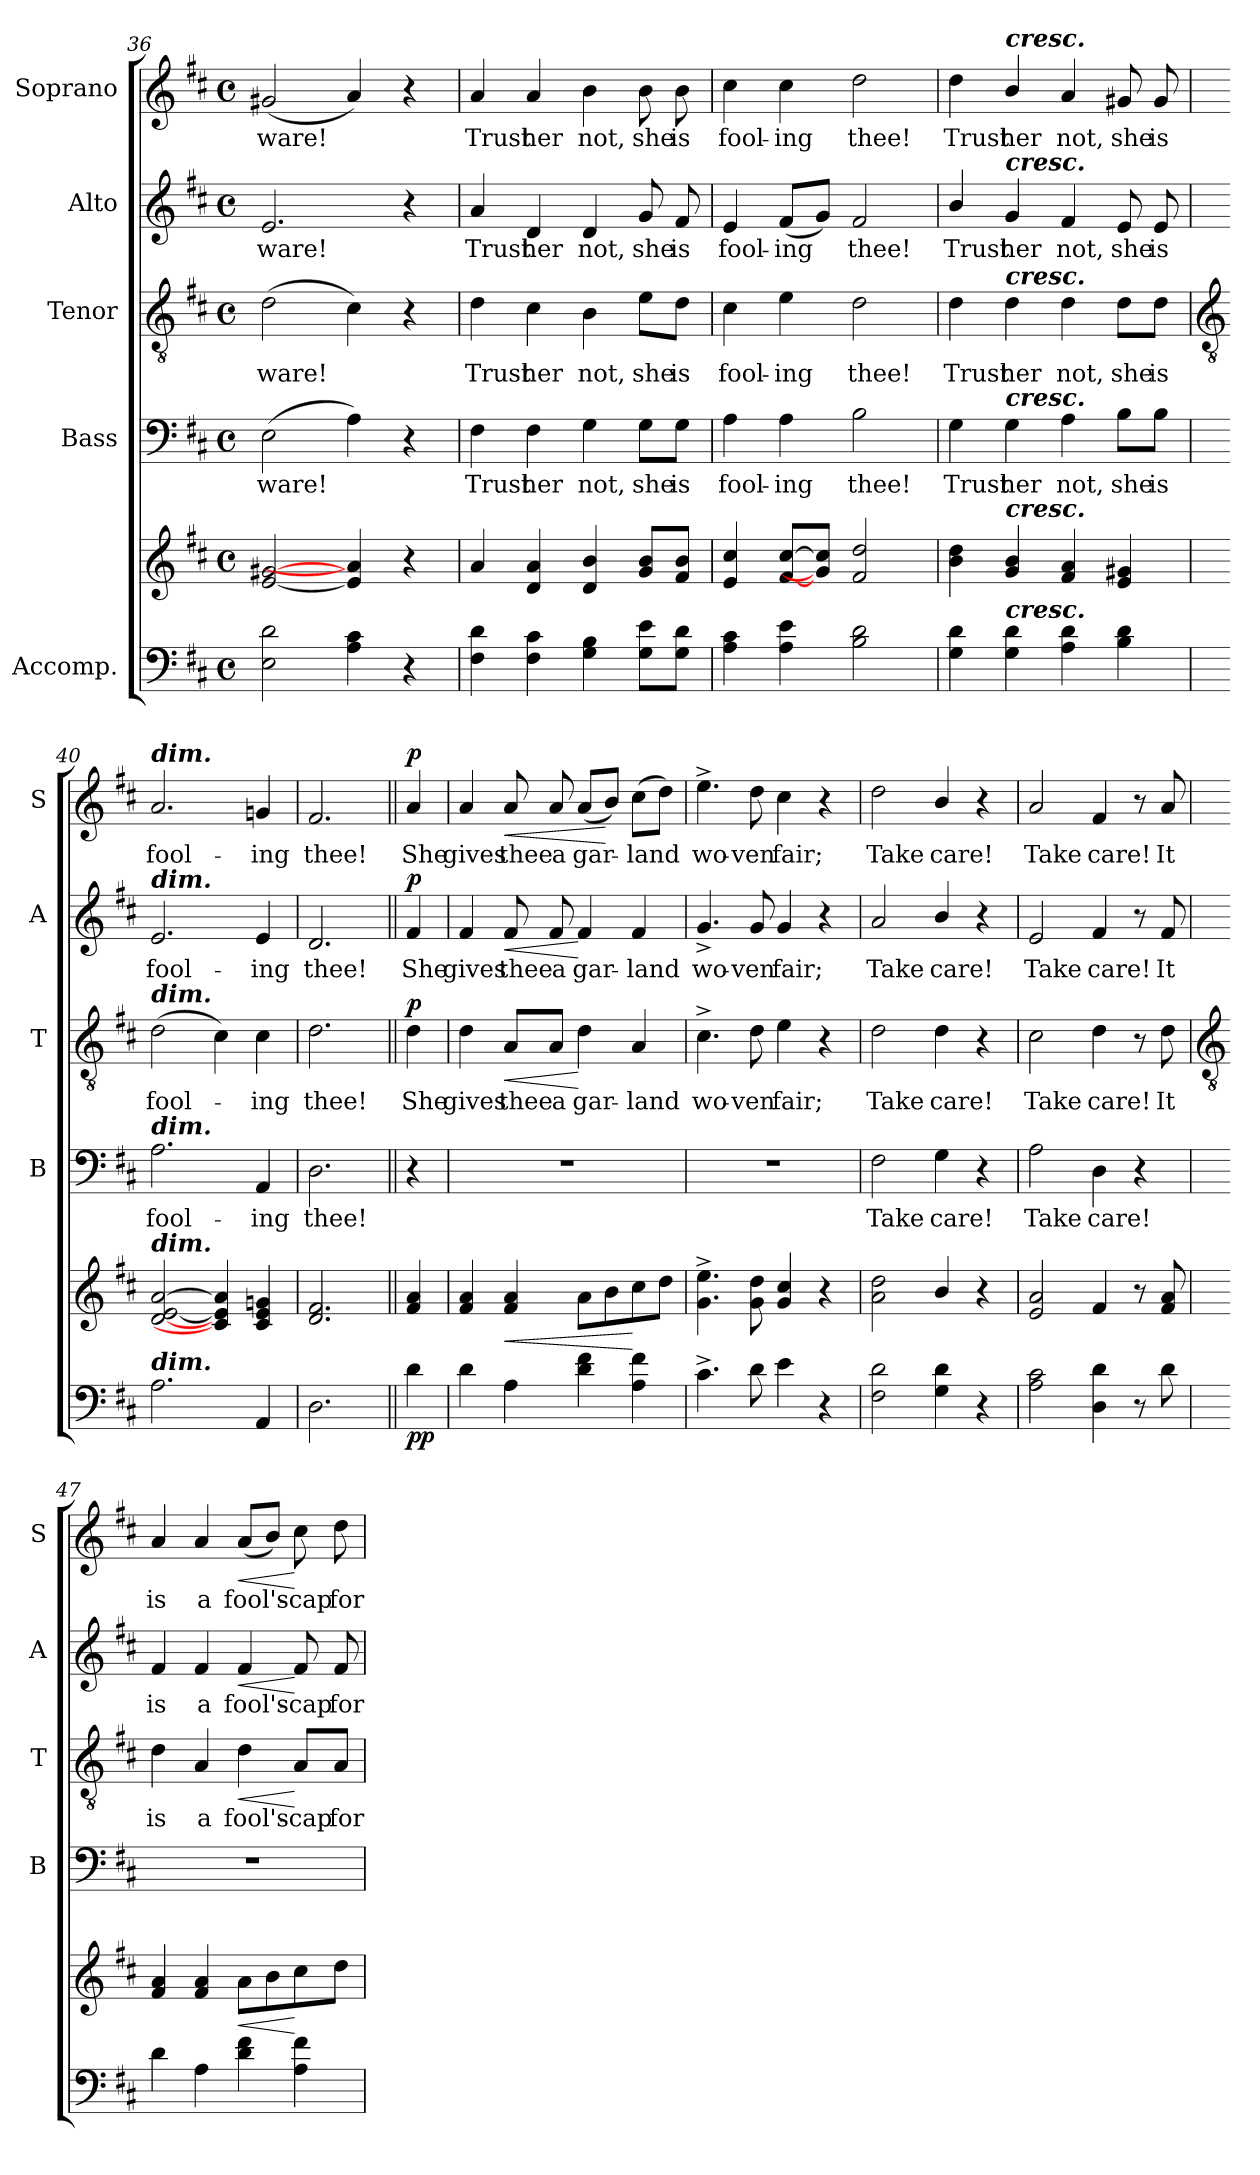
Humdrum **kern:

**kern	**kern	**dynam	**kern	**text	**kern	**text	**dynam	**kern	**text	**dynam	**kern	**text	**dynam
*part5	*part5	*part5	*part4	*part4	*part3	*part3	*part3	*part2	*part2	*part2	*part1	*part1	*part1
*staff6	*staff5	*staff5/6	*staff4	*staff4	*staff3	*staff3	*staff3	*staff2	*staff2	*staff2	*staff1	*staff1	*staff1
*I"Accomp.	*	*	*I"Bass	*	*I"Tenor	*	*	*I"Alto	*	*	*I"Soprano	*	*
*	*	*	*I'B	*	*I'T	*	*	*I'A	*	*	*I'S	*	*
*clefF4	*clefG2	*	*clefF4	*	*clefGv2	*	*	*clefG2	*	*	*clefG2	*	*
*k[f#c#]	*k[f#c#]	*	*k[f#c#]	*	*k[f#c#]	*	*	*k[f#c#]	*	*	*k[f#c#]	*	*
*D:	*D:	*	*D:	*	*D:	*	*	*D:	*	*	*D:	*	*
*M4/4	*M4/4	*	*M4/4	*	*M4/4	*	*	*M4/4	*	*	*M4/4	*	*
*met(c)	*met(c)	*	*met(c)	*	*met(c)	*	*	*met(c)	*	*	*met(c)	*	*
=36	=36	=36	=36	=36	=36	=36	=36	=36	=36	=36	=36	=36	=36
!	!	!	!	!LO:LY:b	!	!LO:LY:b	!	!	!LO:LY:b	!	!	!LO:LY:b	!
2E 2d	[2e [2g#X	.	(>2E	-ware!	(>2d	-ware!	.	2.e	-ware!	.	(<2g#X	-ware!	.
4A 4c#	4e] 4a]	.	4A)	.	4c#)	.	.	.	.	.	4a)	.	.
4r	4r	.	4r	.	4r	.	.	4r	.	.	4r	.	.
=37	=37	=37	=37	=37	=37	=37	=37	=37	=37	=37	=37	=37	=37
!	!	!	!	!LO:LY:b	!	!LO:LY:b	!	!	!LO:LY:b	!	!	!LO:LY:b	!
4F# 4d	4a	.	4F#	Trust	4d	Trust	.	4a	Trust	.	4a	Trust	.
!	!	!	!	!LO:LY:b	!	!LO:LY:b	!	!	!LO:LY:b	!	!	!LO:LY:b	!
4F# 4c#	4d 4a	.	4F#	her	4c#	her	.	4d	her	.	4a	her	.
!	!	!	!	!LO:LY:b	!	!LO:LY:b	!	!	!LO:LY:b	!	!	!LO:LY:b	!
4G 4B	4d 4b	.	4G	not,	4B	not,	.	4d	not,	.	4b	not,	.
!	!	!	!	!LO:LY:b	!	!LO:LY:b	!	!	!LO:LY:b	!	!	!LO:LY:b	!
8G 8eL	8g 8bL	.	8G\L	she	8e\L	she	.	8g	she	.	8b	she	.
!	!	!	!	!LO:LY:b	!	!LO:LY:b	!	!	!LO:LY:b	!	!	!LO:LY:b	!
8G 8dJ	8f# 8bJ	.	8G\J	is	8d\J	is	.	8f#	is	.	8b	is	.
=38	=38	=38	=38	=38	=38	=38	=38	=38	=38	=38	=38	=38	=38
!	!	!	!	!LO:LY:b	!	!LO:LY:b	!	!	!LO:LY:b	!	!	!LO:LY:b	!
4A 4c#	4e 4cc#	.	4A	fool-	4c#	fool-	.	4e	fool-	.	4cc#	fool-	.
!	!	!	!	!LO:LY:b	!	!LO:LY:b	!	!	!LO:LY:b	!	!	!LO:LY:b	!
4A 4e	[8f# [8cc#L	.	4A	-ing	4e	-ing	.	(<8f#L	-ing	.	4cc#	-ing	.
.	8g] 8cc#]J	.	.	.	.	.	.	8gJ)	.	.	.	.	.
!	!	!	!	!LO:LY:b	!	!LO:LY:b	!	!	!LO:LY:b	!	!	!LO:LY:b	!
2B 2d	2f# 2dd	.	2B	thee!	2d	thee!	.	2f#	thee!	.	2dd	thee!	.
=39	=39	=39	=39	=39	=39	=39	=39	=39	=39	=39	=39	=39	=39
!	!	!	!	!LO:LY:b	!	!LO:LY:b	!	!	!LO:LY:b	!	!	!LO:LY:b	!
4G 4d	4b 4dd	.	4G	Trust	4d	Trust	.	4b/	Trust	.	4dd	Trust	.
!	!	!	!	!	!	!	!	!	!	!	!LO:TX:a:Bi:t=cresc.	!	!
!	!	!	!	!	!	!	!	!LO:TX:a:Bi:t=cresc.	!	!	!	!	!
!	!	!	!	!	!LO:TX:a:Bi:t=cresc.	!	!	!	!	!	!	!	!
!	!	!	!LO:TX:a:Bi:t=cresc.	!	!	!	!	!	!	!	!	!	!
!	!LO:TX:a:Bi:t=cresc.	!	!	!	!	!	!	!	!	!	!	!	!
!LO:TX:a:Bi:t=cresc.	!	!	!	!	!	!	!	!	!	!	!	!	!
!	!	!	!	!LO:LY:b	!	!LO:LY:b	!	!	!LO:LY:b	!	!	!LO:LY:b	!
4G 4d	4g/ 4b/	.	4G	her	4d	her	.	4g	her	.	4b/	her	.
!	!	!	!	!LO:LY:b	!	!LO:LY:b	!	!	!LO:LY:b	!	!	!LO:LY:b	!
4A 4d	4f# 4a	.	4A	not,	4d	not,	.	4f#	not,	.	4a	not,	.
!	!	!	!	!LO:LY:b	!	!LO:LY:b	!	!	!LO:LY:b	!	!	!LO:LY:b	!
4B 4d	4e 4g#X	.	8B\L	she	8d\L	she	.	8e	she	.	8g#X	she	.
!	!	!	!	!LO:LY:b	!	!LO:LY:b	!	!	!LO:LY:b	!	!	!LO:LY:b	!
.	.	.	8B\J	is	8d\J	is	.	8e	is	.	8g#	is	.
!!LO:LB:g=z
=40	=40	=40	=40	=40	=40	=40	=40	=40	=40	=40	=40	=40	=40
*	*	*	*	*	*clefGv2	*	*	*	*	*	*	*	*
!	!	!	!	!	!	!	!	!	!	!	!LO:TX:a:Bi:t=dim.	!	!
!	!	!	!	!	!	!	!	!LO:TX:a:Bi:t=dim.	!	!	!	!	!
!	!	!	!	!	!LO:TX:a:Bi:t=dim.	!	!	!	!	!	!	!	!
!	!	!	!LO:TX:a:Bi:t=dim.	!	!	!	!	!	!	!	!	!	!
!	!LO:TX:a:Bi:t=dim.	!	!	!	!	!	!	!	!	!	!	!	!
!LO:TX:a:Bi:t=dim.	!	!	!	!	!	!	!	!	!	!	!	!	!
!	!	!	!	!LO:LY:b	!	!LO:LY:b	!	!	!LO:LY:b	!	!	!LO:LY:b	!
2.A	[2d [2e [2a	.	2.A	fool-	(>2d	fool-	.	2.e	fool-	.	2.a	fool-	.
.	4c#] 4e] 4a]	.	.	.	4c#)	.	.	.	.	.	.	.	.
!	!	!	!	!LO:LY:b	!	!LO:LY:b	!	!	!LO:LY:b	!	!	!LO:LY:b	!
4AA	4c# 4e 4gn	.	4AA	-ing	4c#	ing	.	4e	-ing	.	4gn	-ing	.
=41	=41	=41	=41	=41	=41	=41	=41	=41	=41	=41	=41	=41	=41
!	!	!	!	!LO:LY:b	!	!LO:LY:b	!	!	!LO:LY:b	!	!	!LO:LY:b	!
2.D	2.d 2.f#	.	2.D	thee!	2.d	thee!	.	2.d	thee!	.	2.f#	thee!	.
=42||	=42||	=42||	=42||	=42||	=42||	=42||	=42||	=42||	=42||	=42||	=42||	=42||	=42||
!	!	!LO:DY:b=2	!	!	!	!LO:LY:b	!	!	!LO:LY:b	!	!	!LO:LY:b	!
!	!	!LO:DY:n=1:b	!	!	!	!	!LO:DY:b	!	!	!LO:DY:b	!	!	!LO:DY:b
4d	4f# 4a	p p	4r	.	4d	She	p	4f#	She	p	4a	She	p
=43	=43	=43	=43	=43	=43	=43	=43	=43	=43	=43	=43	=43	=43
!	!	!	!	!	!	!LO:LY:b	!	!	!LO:LY:b	!	!	!LO:LY:b	!
4d	4f# 4a	.	1r	.	4d	gives	.	4f#	gives	.	4a	gives	.
!	!	!LO:HP:b	!	!	!	!LO:LY:b	!LO:HP:b	!	!LO:LY:b	!LO:HP:b	!	!LO:LY:b	!LO:HP:b
4A	4f# 4a	<	.	.	8A/L	thee	<	8f#	thee	<	8a	thee	<
!	!	!	!	!	!	!LO:LY:b	!	!	!LO:LY:b	!	!	!LO:LY:b	!
.	.	.	.	.	8A/J	a	.	8f#	a	.	8a	a	.
!	!	!	!	!	!	!LO:LY:b	!	!	!LO:LY:b	!	!	!LO:LY:b	!
4d 4f#	8aL	.	.	.	4d	gar-	[	4f#	gar-	[	(<8aL	gar-	.
.	8b	.	.	.	.	.	.	.	.	.	8bJ)	.	[
!	!	!	!	!	!	!LO:LY:b	!	!	!LO:LY:b	!	!	!LO:LY:b	!
4A 4f#	8cc#	[	.	.	4A	-land	.	4f#	-land	.	(>8cc#L	land	.
.	8ddJ	.	.	.	.	.	.	.	.	.	8ddJ)	.	.
=44	=44	=44	=44	=44	=44	=44	=44	=44	=44	=44	=44	=44	=44
!	!	!	!	!	!	!LO:LY:b	!	!	!LO:LY:b	!	!	!LO:LY:b	!
4.c#^	4.g^ 4.ee^	.	1r	.	4.c#^	wo-	.	4.g^	wo-	.	4.ee^	wo-	.
!	!	!	!	!	!	!LO:LY:b	!	!	!LO:LY:b	!	!	!LO:LY:b	!
8d	8g 8dd	.	.	.	8d	-ven	.	8g	-ven	.	8dd	-ven	.
!	!	!	!	!	!	!LO:LY:b	!	!	!LO:LY:b	!	!	!LO:LY:b	!
4e	4g 4cc#	.	.	.	4e	fair;	.	4g	fair;	.	4cc#	fair;	.
4r	4r	.	.	.	4r	.	.	4r	.	.	4r	.	.
=45	=45	=45	=45	=45	=45	=45	=45	=45	=45	=45	=45	=45	=45
!	!	!	!	!LO:LY:b	!	!LO:LY:b	!	!	!LO:LY:b	!	!	!LO:LY:b	!
2F# 2d	2a 2dd	.	2F#	Take	2d	Take	.	2a	Take	.	2dd	Take	.
!	!	!	!	!LO:LY:b	!	!LO:LY:b	!	!	!LO:LY:b	!	!	!LO:LY:b	!
4G 4d	4b/	.	4G	care!	4d	care!	.	4b/	care!	.	4b/	care!	.
4r	4r	.	4r	.	4r	.	.	4r	.	.	4r	.	.
=46	=46	=46	=46	=46	=46	=46	=46	=46	=46	=46	=46	=46	=46
!	!	!	!	!LO:LY:b	!	!LO:LY:b	!	!	!LO:LY:b	!	!	!LO:LY:b	!
2A 2c#	2e 2a	.	2A	Take	2c#	Take	.	2e	Take	.	2a	Take	.
!	!	!	!	!LO:LY:b	!	!LO:LY:b	!	!	!LO:LY:b	!	!	!LO:LY:b	!
4D 4d	4f#	.	4D	care!	4d	care!	.	4f#	care!	.	4f#	care!	.
8r	8r	.	4r	.	8r	.	.	8r	.	.	8r	.	.
!	!	!	!	!	!	!LO:LY:b	!	!	!LO:LY:b	!	!	!LO:LY:b	!
8d	8f# 8a	.	.	.	8d	It	.	8f#	It	.	8a	It	.
!!LO:LB:g=z
=47	=47	=47	=47	=47	=47	=47	=47	=47	=47	=47	=47	=47	=47
*	*	*	*	*	*clefGv2	*	*	*	*	*	*	*	*
!	!	!	!	!	!	!LO:LY:b	!	!	!LO:LY:b	!	!	!LO:LY:b	!
4d	4f# 4a	.	1r	.	4d	is	.	4f#	is	.	4a	is	.
!	!	!	!	!	!	!LO:LY:b	!	!	!LO:LY:b	!	!	!LO:LY:b	!
4A	4f# 4a	.	.	.	4A	a	.	4f#	a	.	4a	a	.
!	!	!LO:HP:b	!	!	!	!LO:LY:b	!LO:HP:b	!	!LO:LY:b	!LO:HP:b	!	!LO:LY:b	!LO:HP:b
4d 4f#	8aL	<	.	.	4d	fool's-	<	4f#	fool's-	<	(<8aL	fool's-	<
.	8b	.	.	.	.	.	.	.	.	.	8bJ)	.	.
!	!	!	!	!	!	!LO:LY:b	!	!	!LO:LY:b	!	!	!LO:LY:b	!
4A 4f#	8cc#	[	.	.	8A/L	-cap	[	8f#	-cap	[	8cc#	cap	[
!	!	!	!	!	!	!LO:LY:b	!	!	!LO:LY:b	!	!	!LO:LY:b	!
.	8ddJ	.	.	.	8A/J	for	.	8f#	for	.	8dd	for	.
=	=	=	=	=	=	=	=	=	=	=	=	=	=
*-	*-	*-	*-	*-	*-	*-	*-	*-	*-	*-	*-	*-	*-
